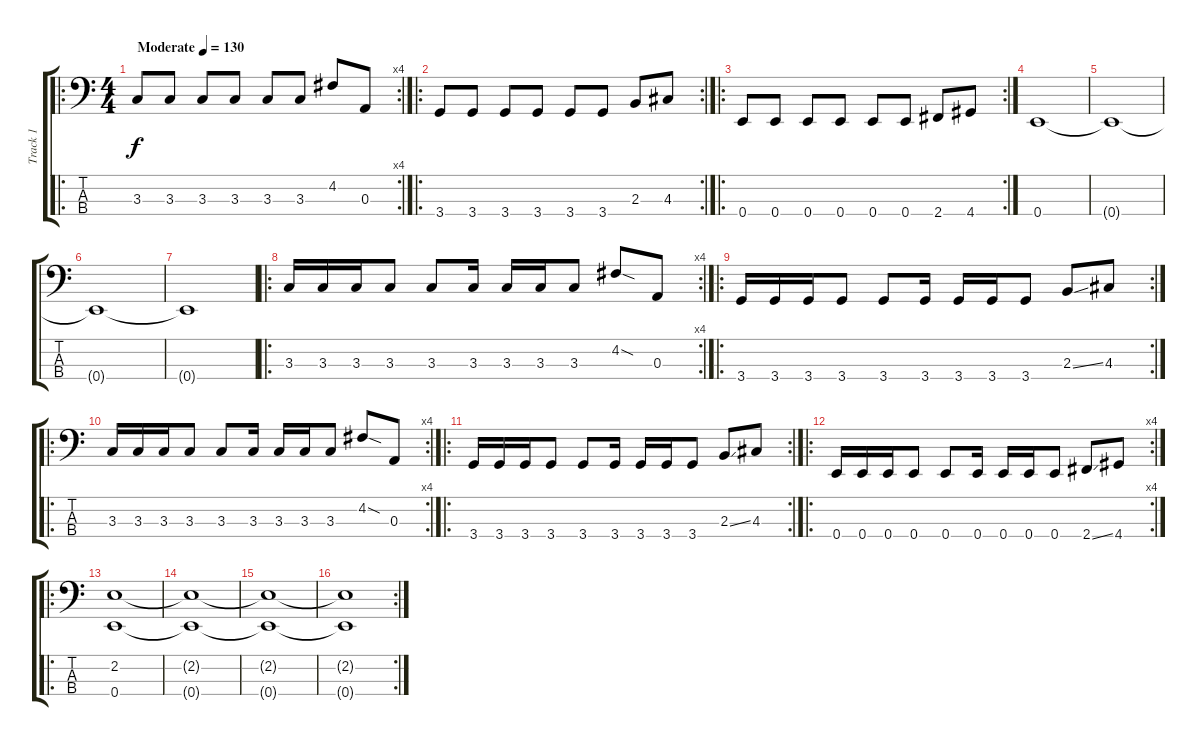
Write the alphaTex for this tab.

\track ("Track 1" "Track 1") {instrument electricbassfinger}
\staff {score tabs}
\tuning (G2 D2 A1 E1) {hide}
\ro
\rc 4
\ts (4 4)
\tempo (130 "Moderate")
\clef f4
\ks c
3.3.8{dy f instrument electricbassfinger} 3.3.8 3.3.8 3.3.8 3.3.8 3.3.8 4.2.8 0.3.8 |
\ro
\rc 2
3.4.8 3.4.8 3.4.8 3.4.8 3.4.8 3.4.8 2.3.8 4.3.8 |
\ro
\rc 2
0.4.8 0.4.8 0.4.8 0.4.8 0.4.8 0.4.8 2.4.8 4.4.8 |
0.4.1 |
0.4{t}.1 |
0.4{t}.1 |
0.4{t}.1 |
\ro
\rc 4
3.3.16 3.3.16 3.3.16 3.3.8 3.3.8 3.3.16 3.3.16 3.3.16 3.3.8 4.2{sod}.8 0.3.8 |
\ro
\rc 2
3.4.16 3.4.16 3.4.16 3.4.8 3.4.8 3.4.16 3.4.16 3.4.16 3.4.8 2.3{ss}.8 4.3.8 |
\ro
\rc 4
3.3.16 3.3.16 3.3.16 3.3.8 3.3.8 3.3.16 3.3.16 3.3.16 3.3.8 4.2{sod}.8 0.3.8 |
\ro
\rc 2
3.4.16 3.4.16 3.4.16 3.4.8 3.4.8 3.4.16 3.4.16 3.4.16 3.4.8 2.3{ss}.8 4.3.8 |
\ro
\rc 4
0.4.16 0.4.16 0.4.16 0.4.8 0.4.8 0.4.16 0.4.16 0.4.16 0.4.8 2.4{ss}.8 4.4.8 |
\ro
(2.2 0.4).1 |
(2.2{t} 0.4{t}).1 |
(2.2{t} 0.4{t}).1 |
\rc 2
(2.2{t} 0.4{t}).1
